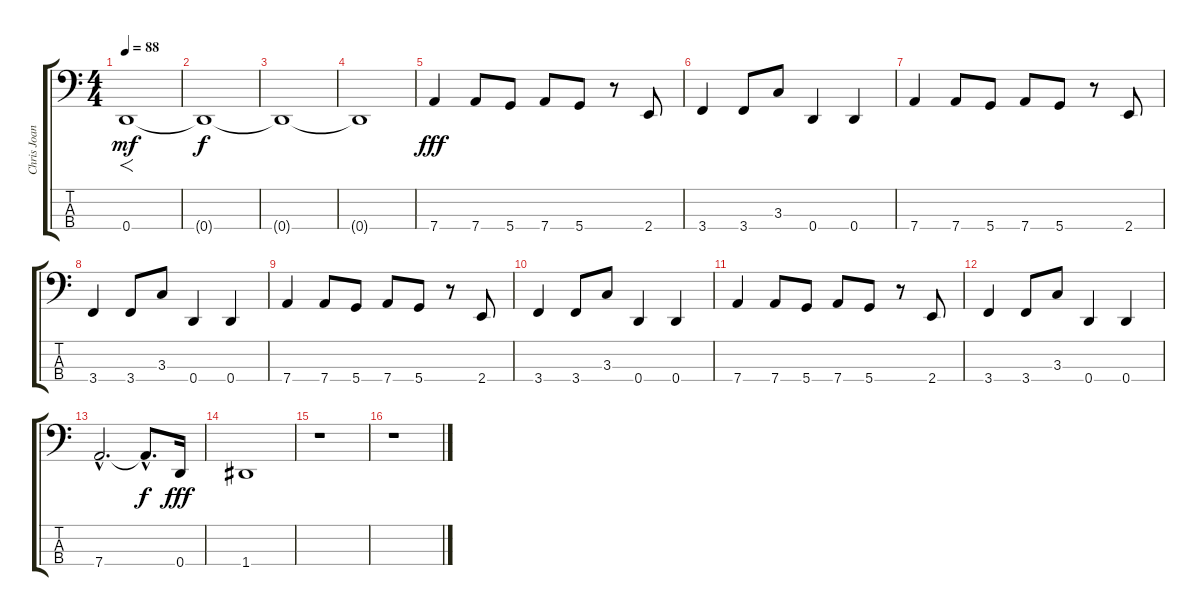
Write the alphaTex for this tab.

\track ("Chris Joannou (Bass)" "Chris Joan") {instrument electricbasspick}
\staff {score tabs}
\tuning (G2 D2 A1 D1) {hide}
\ts (4 4)
\tempo 88
\clef f4
\ks c
0.4.1{f dy mf} |
0.4{t}.1{dy f} |
0.4{t}.1 |
0.4{t}.1 |
7.4.4{dy fff} 7.4.8 5.4.8 7.4.8 5.4.8 r.8 2.4.8 |
3.4.4 3.4.8 3.3.8 0.4.4 0.4.4 |
7.4.4 7.4.8 5.4.8 7.4.8 5.4.8 r.8 2.4.8 |
3.4.4 3.4.8 3.3.8 0.4.4 0.4.4 |
7.4.4 7.4.8 5.4.8 7.4.8 5.4.8 r.8 2.4.8 |
3.4.4 3.4.8 3.3.8 0.4.4 0.4.4 |
7.4.4 7.4.8 5.4.8 7.4.8 5.4.8 r.8 2.4.8 |
3.4.4 3.4.8 3.3.8 0.4.4 0.4.4 |
7.4{hac}.2{d} 7.4{hac t}.8{d dy f} 0.4.16{dy fff} |
1.4.1 |
r.1 |
r.1
